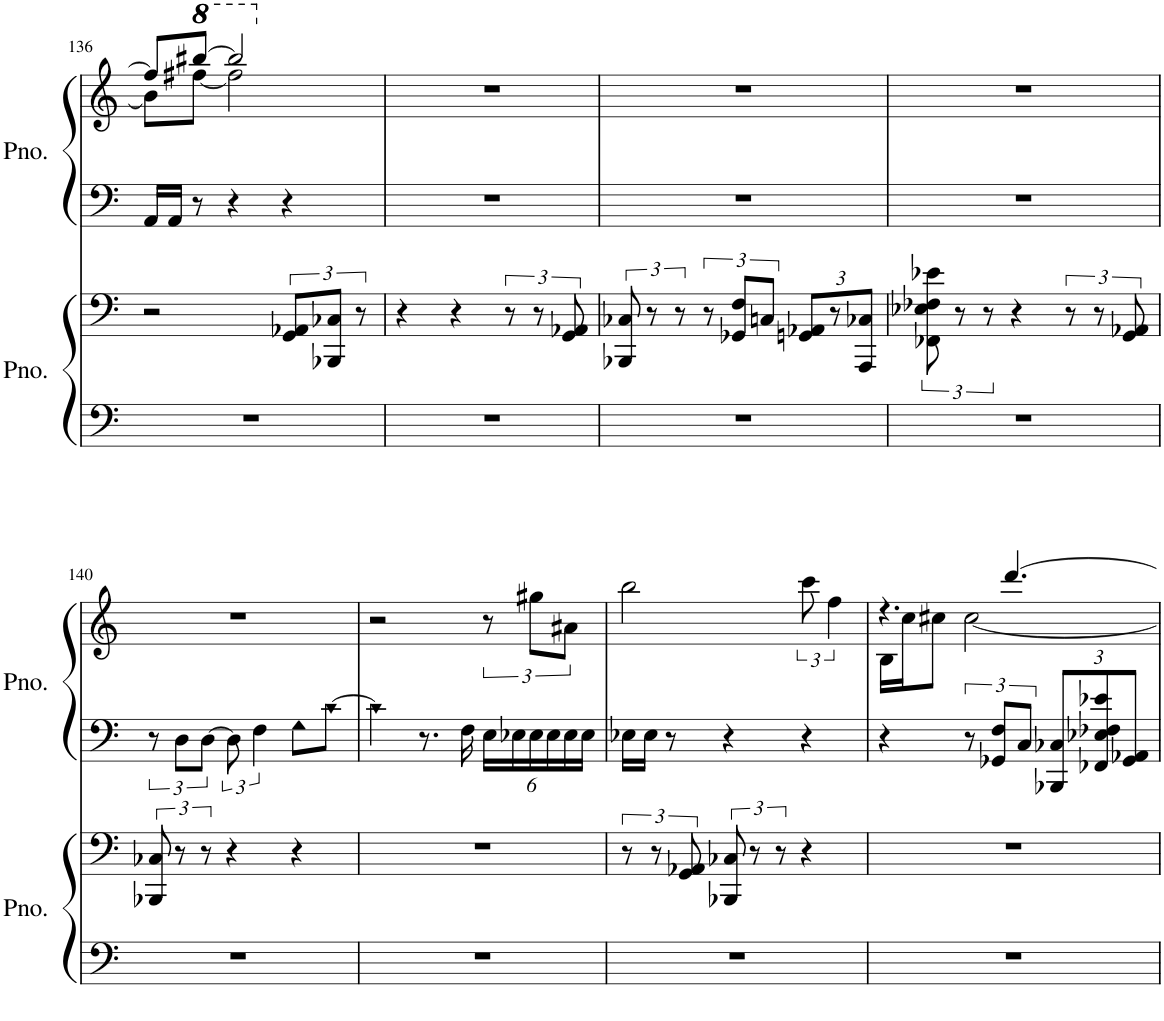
**kern	**kern	**kern	**kern
*part2	*part2	*part1	*part1
*staff4	*staff3	*staff2	*staff1
*I"Piano	*	*I"Piano	*
*I'Pno.	*	*I'Pno.	*
!!LO:PB:g=z
*clefF4	*clefF4	*clefF4	*clefG2
*k[]	*k[]	*k[]	*k[]
*M3/4	*M3/4	*M3/4	*M3/4
=136	=136	=136	=136
*	*	*	*^
2.r	2r	16AA/LL	8ff#/L]	8b#\L]
.	.	16AA/JJ	.	.
*	*	*	*8va	*
.	.	8r	[8bbb#X/J	[8fff#X\J
*	*	*	*8va	*
.	.	4r	2bbb#/]	2fff#\]
.	12GG/ 12AA-X/L	4r	.	.
.	12BBB-X/ 12C-X/J	.	.	.
.	12r	.	.	.
*	*	*	*v	*v
=137	=137	=137	=137
*	*	*	*X8va
*	*	*	*X8va
2.r	4r	2.r	2.r
.	4r	.	.
.	12r	.	.
.	12r	.	.
.	12GG/ 12AA-X/	.	.
=138	=138	=138	=138
2.r	12BBB-X/ 12C-X/	2.r	2.r
.	4r	.	.
.	12GG-X/ 12F/L	.	.
.	12Cn/J	.	.
.	12GGn/ 12AA-X/L	.	.
*	*Xbrackettup	*	*
.	12r	.	.
.	12AAA/ 12C-X/J	.	.
=139	=139	=139	=139
*	*brackettup	*	*
2.r	12FF-X\ 12E-X\ 12F-X\ 12e-X\	2.r	2.r
.	12r	.	.
.	12r	.	.
.	4r	.	.
.	12r	.	.
.	12r	.	.
.	12GG/ 12AA-X/	.	.
!!LO:LB:g=z
=140	=140	=140	=140
2.r	12BBB-X/ 12C-X/	12r	2.r
.	12r	12D\L	.
.	12r	[12D\J	.
.	4r	12D\]	.
.	.	6F\	.
.	4r	8Gn\L	.
.	.	[8cn\J	.
=141	=141	=141	=141
2.r	2.r	4cn\]	2r
.	.	8.r	.
.	.	16F\	.
*	*	*Xbrackettup	*
.	.	24E\LL	12r
.	.	24E-X\	.
.	.	24E-\	12gg#X\L
.	.	24E-\	.
.	.	24E-\	12a#X\J
.	.	24E-\JJ	.
=142	=142	=142	=142
2.r	12r	16E-X\LL	2bb\
.	.	16E-\JJ	.
.	12r	.	.
.	.	8r	.
.	12GG/ 12AA-X/	.	.
.	12BBB-X/ 12C-X/	4r	.
.	12r	.	.
.	12r	.	.
.	4r	4r	12ccc\
.	.	.	6ff\
=143	=143	=143	=143
*	*	*	*^
2.r	2.r	4r	4.r	16B\LL
.	.	.	.	16cc\J
.	.	.	.	8cc#X\J
*	*	*brackettup	*	*
.	.	12r	.	[2cc#\
.	.	12GG-X/ 12F/L	.	.
.	.	.	[4.ddd/	.
.	.	12C/J	.	.
*	*	*Xbrackettup	*	*
.	.	12BBB-X/ 12C-X/L	.	.
.	.	12FF-X/ 12E-X/ 12F-X/ 12e-X/	.	.
.	.	12GG-/ 12AA-X/J	.	.
*	*	*	*v	*v
=	=	=	=
*-	*-	*-	*-
